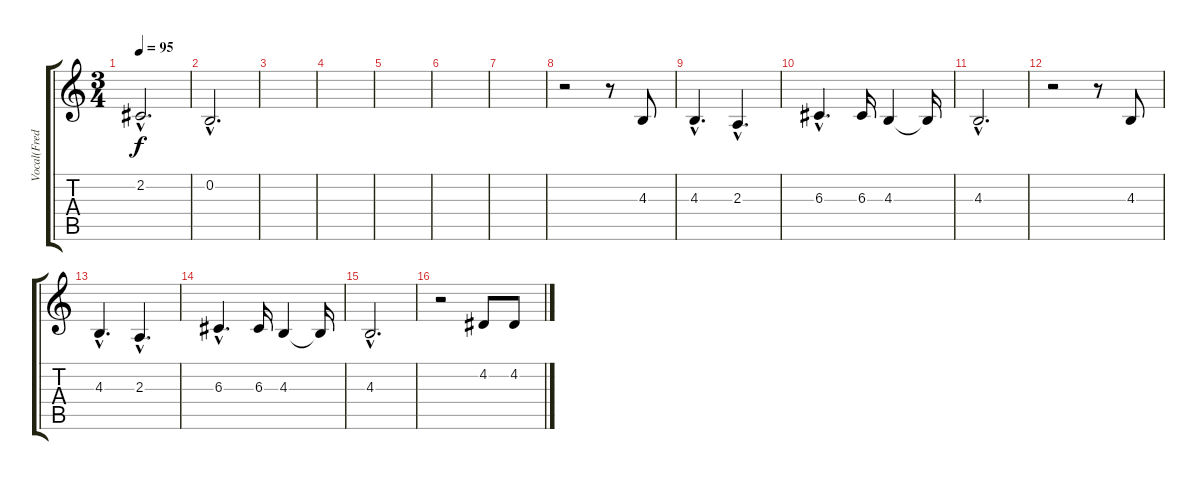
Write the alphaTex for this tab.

\track ("Vocal(Fred)" "Vocal(Fred") {instrument synthvoice}
\staff {score tabs}
\tuning (E4 B3 G3 D3 A2 E2) {hide}
\ts (3 4)
\tempo 95
\clef g2
\ks c
2.2{hac t}.2{d dy f} |
0.2{hac}.2{d} |
|
|
|
|
|
r.2 r.8 4.3.8 |
4.3{hac}.4{d} 2.3{hac}.4{d} |
6.3{hac}.4{d} 6.3.16 4.3.4 4.3{t}.16 |
4.3{hac}.2{d} |
r.2 r.8 4.3.8 |
4.3{hac}.4{d} 2.3{hac}.4{d} |
6.3{hac}.4{d} 6.3.16 4.3.4 4.3{t}.16 |
4.3{hac}.2{d} |
r.2 4.2.8 4.2.8
